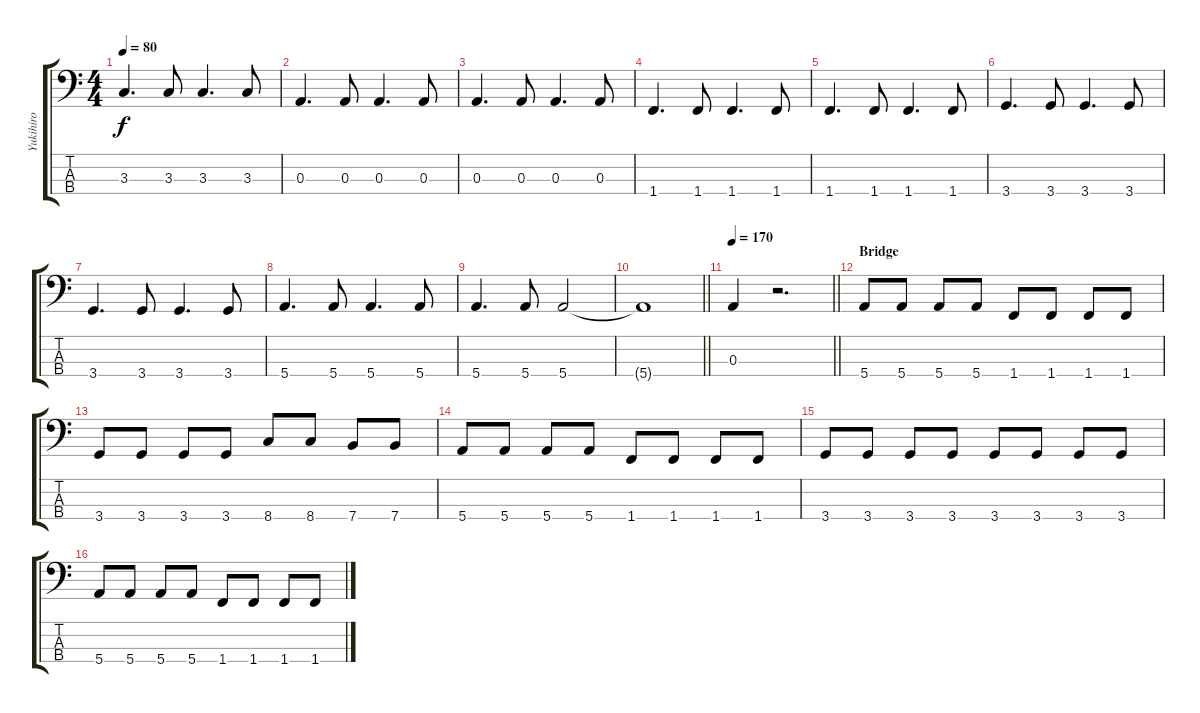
\track ("Yukihiro" "Yukihiro") {instrument electricbasspick}
\staff {score tabs}
\tuning (G2 D2 A1 E1) {hide}
\ts (4 4)
\tempo 80
\clef f4
\ks c
3.3.4{d dy f} 3.3.8 3.3.4{d} 3.3.8 |
0.3.4{d} 0.3.8 0.3.4{d} 0.3.8 |
0.3.4{d} 0.3.8 0.3.4{d} 0.3.8 |
1.4.4{d} 1.4.8 1.4.4{d} 1.4.8 |
1.4.4{d} 1.4.8 1.4.4{d} 1.4.8 |
3.4.4{d} 3.4.8 3.4.4{d} 3.4.8 |
3.4.4{d} 3.4.8 3.4.4{d} 3.4.8 |
5.4.4{d} 5.4.8 5.4.4{d} 5.4.8 |
5.4.4{d} 5.4.8 5.4.2 |
\barLineRight lightlight
5.4{t}.1 |
\tempo 170
\barLineRight lightlight
0.3.4 r.2{d} |
\section ("" "Bridge")
5.4.8 5.4.8 5.4.8 5.4.8 1.4.8 1.4.8 1.4.8 1.4.8 |
3.4.8 3.4.8 3.4.8 3.4.8 8.4.8 8.4.8 7.4.8 7.4.8 |
5.4.8 5.4.8 5.4.8 5.4.8 1.4.8 1.4.8 1.4.8 1.4.8 |
3.4.8 3.4.8 3.4.8 3.4.8 3.4.8 3.4.8 3.4.8 3.4.8 |
5.4.8 5.4.8 5.4.8 5.4.8 1.4.8 1.4.8 1.4.8 1.4.8
